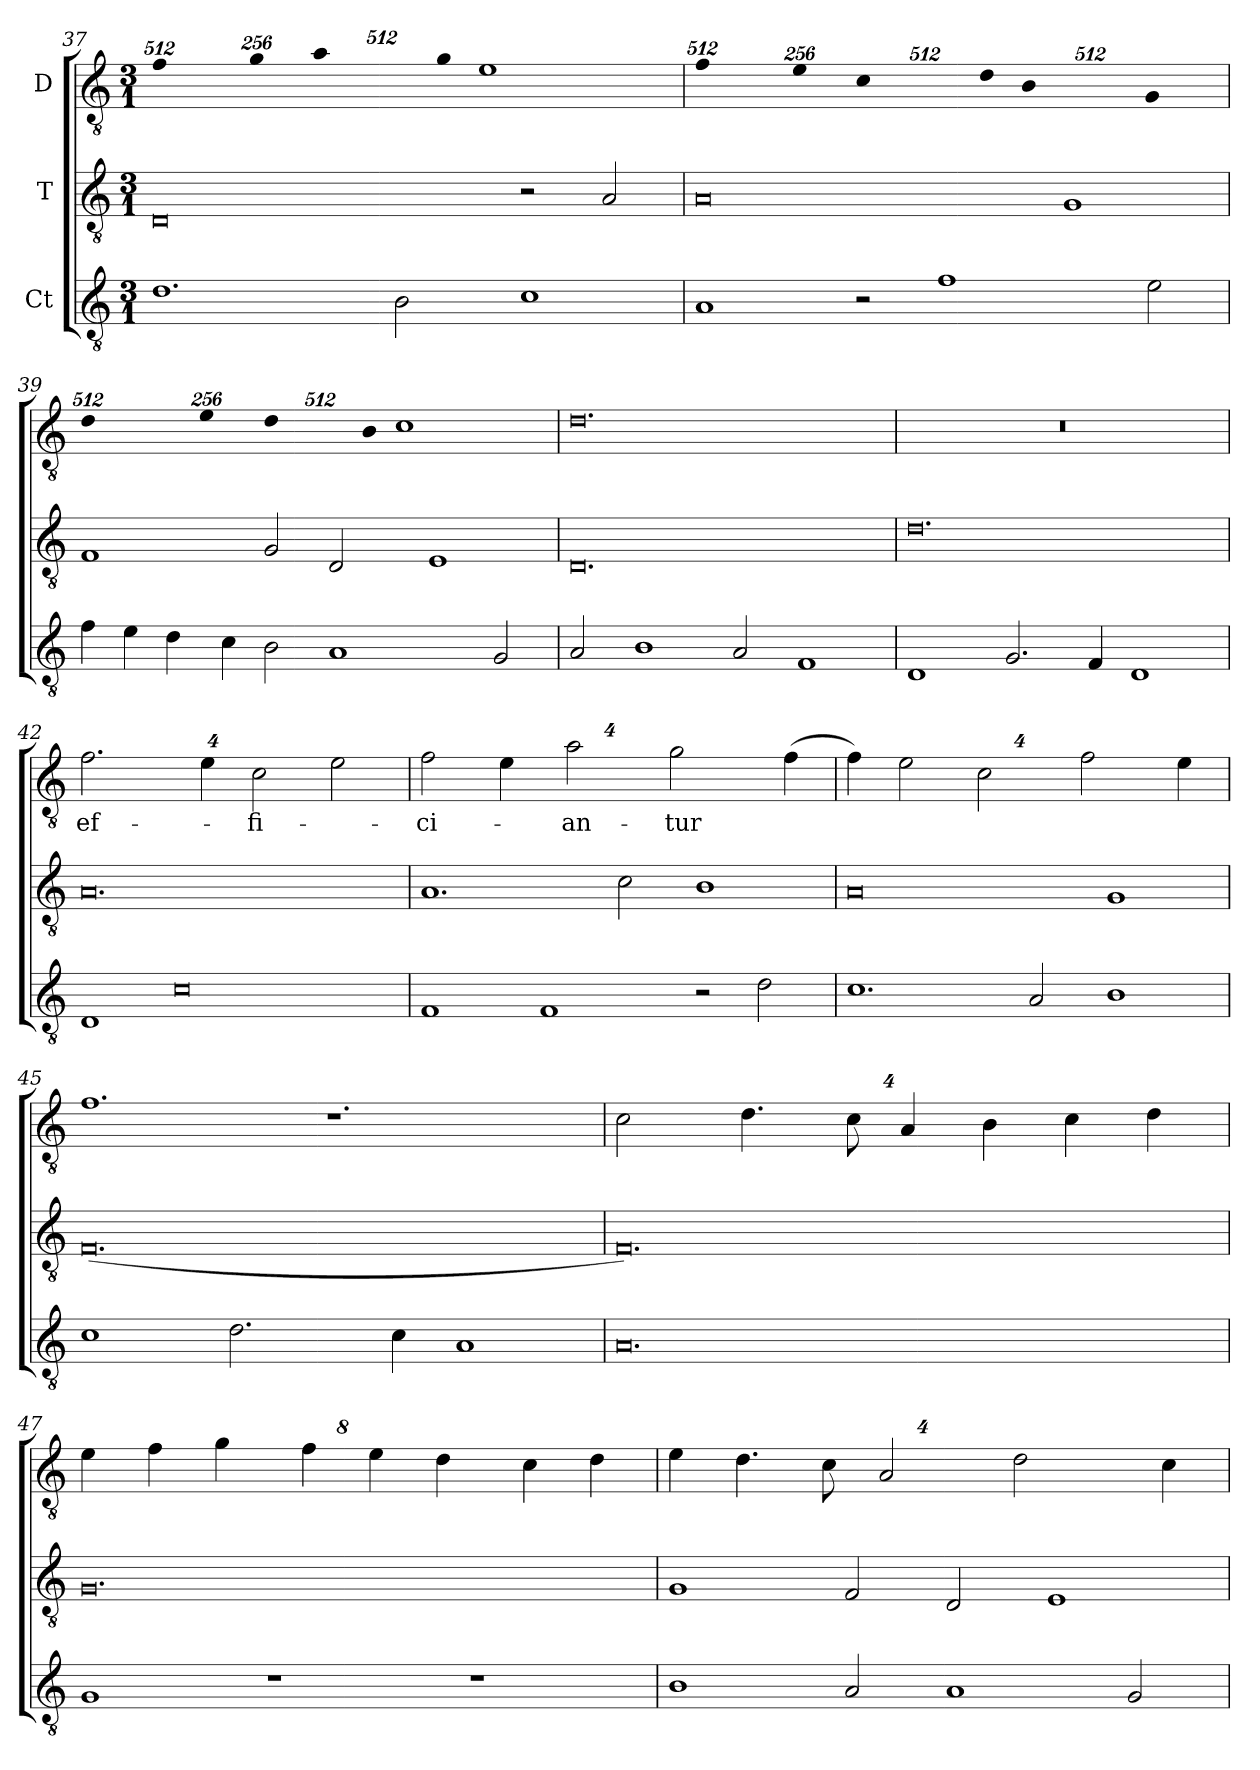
**kern	**kern	**kern	**text
*part3	*part2	*part1	*part1
*staff3	*staff2	*staff1	*staff1
*I"Ct	*I"T	*I"D	*
*clefGv2	*clefGv2	*clefGv2	*
*ITrd7c12	*ITrd7c12	*ITrd7c12	*
*k[]	*k[]	*k[]	*
*C:	*C:	*C:	*
*M3/1	*M3/1	*M3/1	*
*	*	*Xbrackettup	*
=37	=37	=37	=37
!	!	!LO:N:vis=1	!
1.Di\	0DDi/	512%341Fi\	.
!	!	!LO:N:vis=2	!
.	.	512%171Gi\	.
!	!	!LO:N:vis=1	!
.	.	512%341Ai\	.
2BBi\	.	.	.
!	!	!LO:N:vis=2	!
.	.	512%171Gi\	.
1Ci\	2r	1Ei\	.
.	2AAi/	.	.
=38	=38	=38	=38
!	!	!LO:N:vis=1	!
1AAi/	0AAi/	512%341Fi\	.
!	!	!LO:N:vis=2	!
.	.	512%171Ei\	.
!	!	!LO:N:vis=1	!
2r	.	512%341Ci\	.
1Fi\	.	.	.
!	!	!LO:N:vis=2	!
.	.	512%171Di\	.
!	!	!LO:N:vis=1	!
.	1GGi/	512%341BBi/	.
2Ei\	.	.	.
!	!	!LO:N:vis=2	!
.	.	512%171GGi/	.
!!LO:LB:g=z
=39	=39	=39	=39
!	!	!LO:N:vis=1	!
4Fi\	1FFi/	512%341Di\	.
4Ei\	.	.	.
4Di\	.	.	.
!	!	!LO:N:vis=2	!
.	.	512%171Ei\	.
4Ci\	.	.	.
!	!	!LO:N:vis=1	!
2BBi\	2GGi/	512%341Di\	.
1AAi/	2DDi/	.	.
!	!	!LO:N:vis=2	!
.	.	512%171BBi\	.
.	1EEi/	1Ci\	.
2GGi/	.	.	.
=40	=40	=40	=40
2AAi/	0.DDi/	0.Di\	.
1BBi/	.	.	.
2AAi/	.	.	.
1FFi/	.	.	.
=41	=41	=41	=41
1DDi/	0.Di\	0.r	.
2.GGi/	.	.	.
4FFi/	.	.	.
1DDi/	.	.	.
=42	=42	=42	=42
!	!	!	!LO:LY:b:color=#000000
1DDi/	0.AAi/	4%3.Fi\	ef-
0Ci\	.	.	.
.	.	8%3Ei\	.
!	!	!	!LO:LY:b:color=#000000
.	.	4%3Ci\	-fi-
.	.	4%3Ei\	.
=43	=43	=43	=43
!	!	!	!LO:LY:b:color=#000000
1FFi/	1.AAi/	4%3Fi\	-ci-
.	.	8%3Ei\	.
1FFi/	.	.	.
!	!	!	!LO:LY:b:color=#000000
.	.	4%3Ai\	-an-
.	2Ci\	.	.
!	!	!	!LO:LY:b:color=#000000
.	.	4%3Gi\	-tur
2r	1BBi/	.	.
2Di\	.	.	.
.	.	(8%3Fi\	.
!!LO:LB:g=z
=44	=44	=44	=44
1.Ci\	0AAi/	8%3Fi\)	.
.	.	4%3Ei\	.
.	.	4%3Ci\	.
2AAi/	.	.	.
.	.	4%3Fi\	.
1BBi/	1GGi/	.	.
.	.	8%3Ei\	.
=45	=45	=45	=45
1Ci\	(0.FFi/	1.Fi\	.
2.Di\	.	.	.
.	.	1.r	.
4Ci\	.	.	.
1AAi/	.	.	.
=46	=46	=46	=46
0.AAi/	0.FFi/)	4%3Ci\	.
.	.	8%3.Di\	.
.	.	16%3Ci\	.
.	.	8%3AAi/	.
.	.	8%3BBi\	.
.	.	8%3Ci\	.
.	.	8%3Di\	.
=47	=47	=47	=47
1GGi/	0.GGi/	8%3Ei\	.
.	.	8%3Fi\	.
.	.	8%3Gi\	.
1r	.	.	.
.	.	8%3Fi\	.
.	.	8%3Ei\	.
.	.	8%3Di\	.
1r	.	.	.
.	.	8%3Ci\	.
.	.	8%3Di\	.
!!LO:LB:g=z
=48	=48	=48	=48
1BBi/	1GGi/	8%3Ei\	.
.	.	8%3.Di\	.
.	.	16%3Ci\	.
2AAi/	2FFi/	.	.
.	.	4%3AAi/	.
1AAi/	2DDi/	.	.
.	.	4%3Di\	.
.	1EEi/	.	.
2GGi/	.	.	.
.	.	8%3Ci\	.
=	=	=	=
*-	*-	*-	*-
